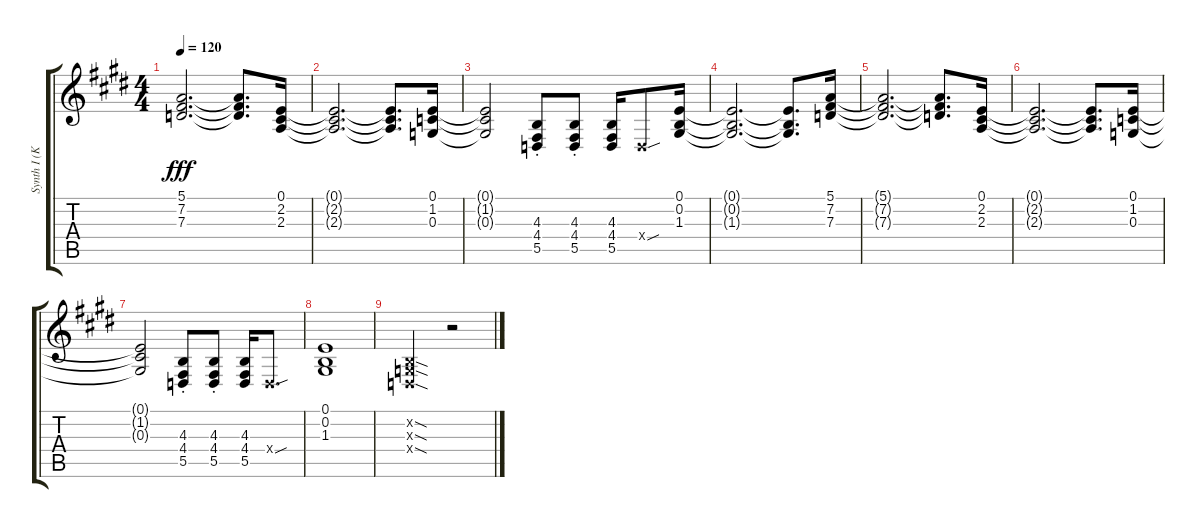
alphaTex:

\track ("Synth I (Kotobuki Tsumugi)" "Synth I (K") {instrument lead2sawtooth}
\staff {score tabs}
\tuning (E4 B3 G3 D3 A2 E2) {hide}
\ts (4 4)
\tempo 120
\clef g2
\ks e
(5.1{t} 7.2{t} 7.3{t}).2{d dy fff} (5.1{t} 7.2{t} 7.3{t}).8{d} (0.1 2.2 2.3).16 |
(0.1{t} 2.2{t} 2.3{t}).2{d} (0.1{t} 2.2{t} 2.3{t}).8{d} (0.1 1.2 0.3).16 |
(0.1{t} 1.2{t} 0.3{t}).2 (4.3{st} 4.4{st} 5.5{st}).8 (4.3{st} 4.4{st} 5.5{st}).8 (4.3 4.4 5.5).16 0.4{sou x}.8 (0.1 0.2 1.3).16 |
(0.1{t} 0.2{t} 1.3{t}).2{d} (0.1{t} 0.2{t} 1.3{t}).8{d} (5.1 7.2 7.3).16 |
(5.1{t} 7.2{t} 7.3{t}).2{d} (5.1{t} 7.2{t} 7.3{t}).8{d} (0.1 2.2 2.3).16 |
(0.1{t} 2.2{t} 2.3{t}).2{d} (0.1{t} 2.2{t} 2.3{t}).8{d} (0.1 1.2 0.3).16 |
(0.1{t} 1.2{t} 0.3{t}).2 (4.3{st} 4.4{st} 5.5{st}).8 (4.3{st} 4.4{st} 5.5{st}).8 (4.3 4.4 5.5).16 0.4{sou x}.8{d} |
(0.1 0.2 1.3).1 |
(0.2{sod x} 0.3{sod x} 0.4{sod x}).2 r.2
